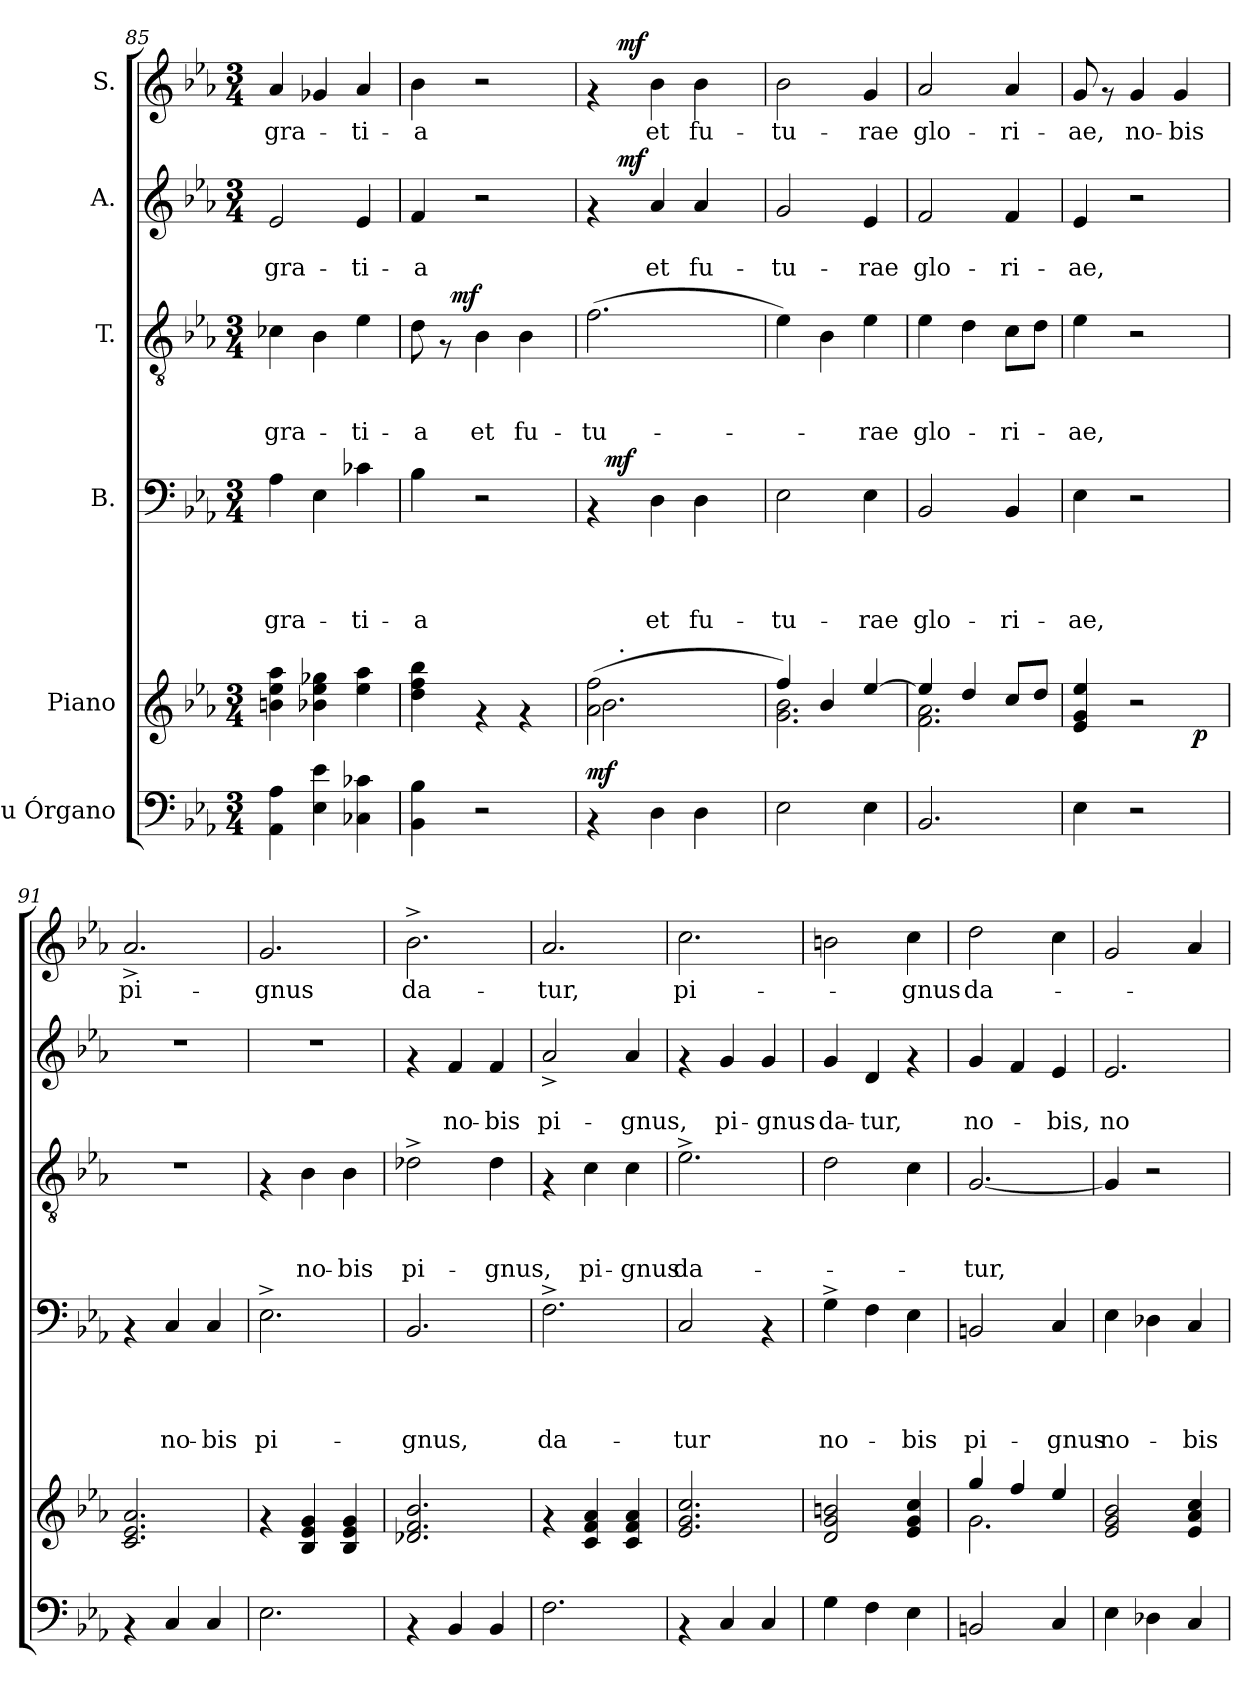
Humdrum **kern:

**kern	**dynam	**kern	**dynam	**kern	**text	**text	**text	**text	**dynam	**kern	**text	**text	**text	**dynam	**kern	**text	**text	**dynam	**kern	**text	**dynam
*part6	*part6	*part5	*part5	*part4	*part4	*part4	*part4	*part4	*part4	*part3	*part3	*part3	*part3	*part3	*part2	*part2	*part2	*part2	*part1	*part1	*part1
*staff6	*staff6	*staff5	*staff5	*staff4	*staff4	*staff4	*staff4	*staff4	*staff4	*staff3	*staff3	*staff3	*staff3	*staff3	*staff2	*staff2	*staff2	*staff2	*staff1	*staff1	*staff1
*I"u Órgano	*	*I"Piano	*	*I"B.	*	*	*	*	*	*I"T.	*	*	*	*	*I"A.	*	*	*	*I"S.	*	*
!!LO:LB:g=z
*clefF4	*	*clefG2	*	*clefF4	*	*	*	*	*	*clefGv2	*	*	*	*	*clefG2	*	*	*	*clefG2	*	*
*k[b-e-a-]	*	*k[b-e-a-]	*	*k[b-e-a-]	*	*	*	*	*	*k[b-e-a-]	*	*	*	*	*k[b-e-a-]	*	*	*	*k[b-e-a-]	*	*
*E-:	*	*E-:	*	*E-:	*	*	*	*	*	*E-:	*	*	*	*	*E-:	*	*	*	*E-:	*	*
*M3/4	*	*M3/4	*	*M3/4	*	*	*	*	*	*M3/4	*	*	*	*	*M3/4	*	*	*	*M3/4	*	*
=85	=85	=85	=85	=85	=85	=85	=85	=85	=85	=85	=85	=85	=85	=85	=85	=85	=85	=85	=85	=85	=85
!	!	!	!	!	!	!	!	!LO:LY:b	!	!	!	!	!LO:LY:b	!	!	!	!LO:LY:b	!	!	!LO:LY:b	!
4AA-\ 4A-\	.	4bn\ 4ee-\ 4aa-\	.	4A-\	.	.	.	gra-	.	4c-X\	.	.	gra-	.	2e-/	.	gra-	.	4a-/	gra-	.
4E-\ 4e-\	.	4b-X\ 4ee-\ 4gg-X\	.	4E-\	.	.	.	.	.	4B-\	.	.	.	.	.	.	.	.	4g-X/	.	.
!	!	!	!	!	!	!	!	!LO:LY:b	!	!	!	!	!LO:LY:b	!	!	!	!LO:LY:b	!	!	!LO:LY:b	!
4C-X\ 4c-X\	.	4ee-\ 4aa-\	.	4c-X\	.	.	.	-ti-	.	4e-\	.	.	-ti-	.	4e-/	.	-ti-	.	4a-/	-ti-	.
=86	=86	=86	=86	=86	=86	=86	=86	=86	=86	=86	=86	=86	=86	=86	=86	=86	=86	=86	=86	=86	=86
!	!	!	!	!	!	!	!	!LO:LY:b	!	!	!	!	!LO:LY:b	!	!	!	!LO:LY:b	!	!	!LO:LY:b	!
*	*	*	*	*	*	*	*	*	*	*^	*	*	*	*	*	*	*	*	*	*	*
4BB-\ 4B-\	.	4dd\ 4ff\ 4bb-\	.	4B-\	.	.	.	-a	.	8d\	8ryy	.	.	-a	.	4f/	.	-a	.	4b-\	-a	.
.	.	.	.	.	.	.	.	.	.	8rF	32ryy	.	.	.	.	.	.	.	.	.	.	.
!	!	!	!	!	!	!	!	!	!	!	!	!	!	!	!LO:DY:a	!	!	!	!	!	!	!
.	.	.	.	.	.	.	.	.	.	.	2ryy	.	.	.	mf	.	.	.	.	.	.	.
!	!	!	!	!	!	!	!	!	!	!	!	!	!	!LO:LY:b	!	!	!	!	!	!	!	!
2r	.	4rf	.	2r	.	.	.	.	.	4B-\	.	.	.	et	.	2r	.	.	.	2r	.	.
!	!	!	!	!	!	!	!	!	!	!	!	!	!	!LO:LY:b	!	!	!	!	!	!	!	!
.	.	4rf	.	.	.	.	.	.	.	4B-\	.	.	.	fu-	.	.	.	.	.	.	.	.
.	.	.	.	.	.	.	.	.	.	.	16.ryy	.	.	.	.	.	.	.	.	.	.	.
=87	=87	=87	=87	=87	=87	=87	=87	=87	=87	=87	=87	=87	=87	=87	=87	=87	=87	=87	=87	=87	=87	=87
*	*	*^	*	*	*	*	*	*	*	*	*	*	*	*	*	*	*	*	*	*	*	*
!	!LO:DY:a	!	!	!	!	!	!	!	!	!	!	!	!	!	!LO:LY:b	!	!	!	!	!	!	!	!
*	*	*	*^	*	*^	*	*	*	*	*	*v	*v	*	*	*	*	*^	*	*	*	*^	*	*
4rAA	mf	(>2a-\ 2ff\	2.b-\	16.ryy	.	4rAA	16ryy	.	.	.	.	.	(>2.f\	.	.	-tu-	.	4rf	16.ryy	.	.	.	4rf	16.ryy	.	.
!	!	!	!	!	!	!	!	!	!	!	!	!LO:DY:a	!	!	!	!	!	!	!	!	!	!	!	!	!	!
.	.	.	.	.	.	.	2ryy	.	.	.	.	mf	.	.	.	.	.	.	.	.	.	.	.	.	.	.
!	!	!	!	!LO:TX:a:t=.	!	!	!	!	!	!	!	!	!	!	!	!	!	!	!	!	!	!	!	!	!	!
!	!	!	!	!	!	!	!	!	!	!	!	!	!	!	!	!	!	!	!	!	!	!LO:DY:a	!	!	!	!LO:DY:a
.	.	.	.	2ryy	.	.	.	.	.	.	.	.	.	.	.	.	.	.	2ryy	.	.	mf	.	2ryy	.	mf
!	!	!	!	!	!	!	!	!	!	!	!LO:LY:b	!	!	!	!	!	!	!	!	!	!LO:LY:b	!	!	!	!LO:LY:b	!
4D\	.	.	.	.	.	4D\	.	.	.	.	et	.	.	.	.	.	.	4a-/	.	.	et	.	4b-\	.	et	.
!	!	!	!	!	!	!	!	!	!	!	!LO:LY:b	!	!	!	!	!	!	!	!	!	!LO:LY:b	!	!	!	!LO:LY:b	!
4D\	.	4ryy	.	.	.	4D\	.	.	.	.	fu-	.	.	.	.	.	.	4a-/	.	.	fu-	.	4b-\	.	fu-	.
.	.	.	.	.	.	.	8.ryy	.	.	.	.	.	.	.	.	.	.	.	.	.	.	.	.	.	.	.
.	.	.	.	8ryy	.	.	.	.	.	.	.	.	.	.	.	.	.	.	8ryy	.	.	.	.	8ryy	.	.
.	.	.	.	32ryy	.	.	.	.	.	.	.	.	.	.	.	.	.	.	32ryy	.	.	.	.	32ryy	.	.
=88	=88	=88	=88	=88	=88	=88	=88	=88	=88	=88	=88	=88	=88	=88	=88	=88	=88	=88	=88	=88	=88	=88	=88	=88	=88	=88
!	!	!	!	!	!	!	!	!	!	!	!LO:LY:b	!	!	!	!	!	!	!	!	!	!LO:LY:b	!	!	!	!LO:LY:b	!
*	*	*	*v	*v	*	*	*	*	*	*	*	*	*	*	*	*	*	*v	*v	*	*	*	*v	*v	*	*
*	*	*	*	*	*v	*v	*	*	*	*	*	*	*	*	*	*	*	*	*	*	*	*	*
2E-\	.	4ff/)	2.g\ 2.b-\	.	2E-\	.	.	.	-tu-	.	4e-\)	.	.	.	.	2g/	.	-tu-	.	2b-\	-tu-	.
.	.	4b-/	.	.	.	.	.	.	.	.	4B-\	.	.	.	.	.	.	.	.	.	.	.
!	!	!	!	!	!	!	!	!	!LO:LY:b	!	!	!	!	!LO:LY:b	!	!	!	!LO:LY:b	!	!	!LO:LY:b	!
4E-\	.	[>4ee-/	.	.	4E-\	.	.	.	-rae	.	4e-\	.	.	-rae	.	4e-/	.	-rae	.	4g/	-rae	.
=89	=89	=89	=89	=89	=89	=89	=89	=89	=89	=89	=89	=89	=89	=89	=89	=89	=89	=89	=89	=89	=89	=89
!	!	!	!	!	!	!	!	!	!LO:LY:b	!	!	!	!	!LO:LY:b	!	!	!	!LO:LY:b	!	!	!LO:LY:b	!
2.BB-/	.	4ee-/]	2.f\ 2.a-\	.	2BB-/	.	.	.	glo-	.	4e-\	.	.	glo-	.	2f/	.	glo-	.	2a-/	glo-	.
.	.	4dd/	.	.	.	.	.	.	.	.	4d\	.	.	.	.	.	.	.	.	.	.	.
!	!	!	!	!	!	!	!	!	!LO:LY:b	!	!	!	!	!LO:LY:b	!	!	!	!LO:LY:b	!	!	!LO:LY:b	!
.	.	8cc/L	.	.	4BB-/	.	.	.	-ri-	.	8c\L	.	.	-ri-	.	4f/	.	-ri-	.	4a-/	-ri-	.
.	.	8dd/J	.	.	.	.	.	.	.	.	8d\J	.	.	.	.	.	.	.	.	.	.	.
=90	=90	=90	=90	=90	=90	=90	=90	=90	=90	=90	=90	=90	=90	=90	=90	=90	=90	=90	=90	=90	=90	=90
!	!	!	!	!	!	!	!	!	!LO:LY:b	!	!	!	!	!LO:LY:b	!	!	!	!LO:LY:b	!	!	!LO:LY:b	!
4E-\	.	4e-/ 4g/ 4ee-/	2ryy	.	4E-\	.	.	.	-ae,	.	4e-\	.	.	-ae,	.	4e-/	.	-ae,	.	8g/	-ae,	.
.	.	.	.	.	.	.	.	.	.	.	.	.	.	.	.	.	.	.	.	8rf	.	.
!	!	!	!	!	!	!	!	!	!	!	!	!	!	!	!	!	!	!	!	!	!LO:LY:b	!
2r	.	2r	.	.	2r	.	.	.	.	.	2r	.	.	.	.	2r	.	.	.	4g/	no-	.
!	!	!	!	!	!	!	!	!	!	!	!	!	!	!	!	!	!	!	!	!	!LO:LY:b	!
.	.	.	16ryy	.	.	.	.	.	.	.	.	.	.	.	.	.	.	.	.	4g/	-bis	.
!	!	!	!	!LO:DY:b	!	!	!	!	!	!	!	!	!	!	!	!	!	!	!	!	!	!
.	.	.	8.ryy	p	.	.	.	.	.	.	.	.	.	.	.	.	.	.	.	.	.	.
=91	=91	=91	=91	=91	=91	=91	=91	=91	=91	=91	=91	=91	=91	=91	=91	=91	=91	=91	=91	=91	=91	=91
!	!	!	!	!	!	!	!	!	!	!	!	!	!	!	!	!	!	!	!	!	!LO:LY:b	!
*	*	*v	*v	*	*	*	*	*	*	*	*	*	*	*	*	*	*	*	*	*	*	*
4rAA	.	2.c/ 2.e-/ 2.a-/	.	4rAA	.	.	.	.	.	2.r	.	.	.	.	2.r	.	.	.	2.a-^</	pi-	.
!	!	!	!	!	!	!	!	!LO:LY:b	!	!	!	!	!	!	!	!	!	!	!	!	!
4C/	.	.	.	4C/	.	.	.	no-	.	.	.	.	.	.	.	.	.	.	.	.	.
!	!	!	!	!	!	!	!	!LO:LY:b	!	!	!	!	!	!	!	!	!	!	!	!	!
4C/	.	.	.	4C/	.	.	.	-bis	.	.	.	.	.	.	.	.	.	.	.	.	.
=92	=92	=92	=92	=92	=92	=92	=92	=92	=92	=92	=92	=92	=92	=92	=92	=92	=92	=92	=92	=92	=92
!	!	!	!	!	!	!	!	!LO:LY:b	!	!	!	!	!	!	!	!	!	!	!	!LO:LY:b	!
2.E-\	.	4rf	.	2.E-^>\	.	.	.	pi-	.	4rF	.	.	.	.	2.r	.	.	.	2.g/	-gnus	.
!	!	!	!	!	!	!	!	!	!	!	!	!	!LO:LY:b	!	!	!	!	!	!	!	!
.	.	4B-/ 4e-/ 4g/	.	.	.	.	.	.	.	4B-\	.	.	no-	.	.	.	.	.	.	.	.
!	!	!	!	!	!	!	!	!	!	!	!	!	!LO:LY:b	!	!	!	!	!	!	!	!
.	.	4B-/ 4e-/ 4g/	.	.	.	.	.	.	.	4B-\	.	.	-bis	.	.	.	.	.	.	.	.
!!LO:PB:g=z
=93	=93	=93	=93	=93	=93	=93	=93	=93	=93	=93	=93	=93	=93	=93	=93	=93	=93	=93	=93	=93	=93
!	!	!	!	!	!	!	!	!LO:LY:b	!	!	!	!	!LO:LY:b	!	!	!	!	!	!	!LO:LY:b	!
4rAA	.	2.d-X/ 2.f/ 2.b-/	.	2.BB-/	.	.	.	-gnus,	.	2d-X^>\	.	.	pi-	.	4rf	.	.	.	2.b-^>\	da-	.
!	!	!	!	!	!	!	!	!	!	!	!	!	!	!	!	!	!LO:LY:b	!	!	!	!
4BB-/	.	.	.	.	.	.	.	.	.	.	.	.	.	.	4f/	.	no-	.	.	.	.
!	!	!	!	!	!	!	!	!	!	!	!	!	!LO:LY:b	!	!	!	!LO:LY:b	!	!	!	!
4BB-/	.	.	.	.	.	.	.	.	.	4d-\	.	.	-gnus,	.	4f/	.	-bis	.	.	.	.
=94	=94	=94	=94	=94	=94	=94	=94	=94	=94	=94	=94	=94	=94	=94	=94	=94	=94	=94	=94	=94	=94
!	!	!	!	!	!	!	!	!LO:LY:b	!	!	!	!	!	!	!	!	!LO:LY:b	!	!	!LO:LY:b	!
2.F\	.	4rf	.	2.F^>\	.	.	.	da-	.	4rF	.	.	.	.	2a-^</	.	pi-	.	2.a-/	-tur,	.
!	!	!	!	!	!	!	!	!	!	!	!	!	!LO:LY:b	!	!	!	!	!	!	!	!
.	.	4c/ 4f/ 4a-/	.	.	.	.	.	.	.	4c\	.	.	pi-	.	.	.	.	.	.	.	.
!	!	!	!	!	!	!	!	!	!	!	!	!	!LO:LY:b	!	!	!	!LO:LY:b	!	!	!	!
.	.	4c/ 4f/ 4a-/	.	.	.	.	.	.	.	4c\	.	.	-gnus	.	4a-/	.	-gnus,	.	.	.	.
=95	=95	=95	=95	=95	=95	=95	=95	=95	=95	=95	=95	=95	=95	=95	=95	=95	=95	=95	=95	=95	=95
!	!	!	!	!	!	!	!	!LO:LY:b	!	!	!	!	!LO:LY:b	!	!	!	!	!	!	!LO:LY:b	!
4rAA	.	2.e-/ 2.g/ 2.cc/	.	2C/	.	.	.	-tur	.	2.e-^>\	.	.	da-	.	4rf	.	.	.	2.cc\	pi-	.
!	!	!	!	!	!	!	!	!	!	!	!	!	!	!	!	!	!LO:LY:b	!	!	!	!
4C/	.	.	.	.	.	.	.	.	.	.	.	.	.	.	4g/	.	pi-	.	.	.	.
!	!	!	!	!	!	!	!	!	!	!	!	!	!	!	!	!	!LO:LY:b	!	!	!	!
4C/	.	.	.	4rAA	.	.	.	.	.	.	.	.	.	.	4g/	.	-gnus	.	.	.	.
=96	=96	=96	=96	=96	=96	=96	=96	=96	=96	=96	=96	=96	=96	=96	=96	=96	=96	=96	=96	=96	=96
!	!	!	!	!	!	!	!	!LO:LY:b	!	!	!	!	!	!	!	!	!LO:LY:b	!	!	!	!
4G\	.	2d/ 2g/ 2bn/	.	4G^>\	.	.	.	no-	.	2d\	.	.	.	.	4g/	.	da-	.	2bn\	.	.
!	!	!	!	!	!	!	!	!	!	!	!	!	!	!	!	!	!LO:LY:b	!	!	!	!
4F\	.	.	.	4F\	.	.	.	.	.	.	.	.	.	.	4d/	.	-tur,	.	.	.	.
!	!	!	!	!	!	!	!	!LO:LY:b	!	!	!	!	!	!	!	!	!	!	!	!LO:LY:b	!
4E-\	.	4e-/ 4g/ 4cc/	.	4E-\	.	.	.	-bis	.	4c\	.	.	.	.	4rf	.	.	.	4cc\	-gnus	.
=97	=97	=97	=97	=97	=97	=97	=97	=97	=97	=97	=97	=97	=97	=97	=97	=97	=97	=97	=97	=97	=97
*	*	*^	*	*	*	*	*	*	*	*	*	*	*	*	*	*	*	*	*	*	*
!	!	!	!	!	!	!	!	!	!LO:LY:b	!	!	!	!	!LO:LY:b	!	!	!	!LO:LY:b	!	!	!LO:LY:b	!
2BBn/	.	4gg/	2.g\	.	2BBn/	.	.	.	pi-	.	[>2.G/	.	.	-tur,	.	4g/	.	no-	.	2dd\	da-	.
.	.	4ff/	.	.	.	.	.	.	.	.	.	.	.	.	.	4f/	.	.	.	.	.	.
!	!	!	!	!	!	!	!	!	!LO:LY:b	!	!	!	!	!	!	!	!	!LO:LY:b	!	!	!	!
4C/	.	4ee-/	.	.	4C/	.	.	.	-gnus	.	.	.	.	.	.	4e-/	.	-bis,	.	4cc\	.	.
*	*	*v	*v	*	*	*	*	*	*	*	*	*	*	*	*	*	*	*	*	*	*	*
=98	=98	=98	=98	=98	=98	=98	=98	=98	=98	=98	=98	=98	=98	=98	=98	=98	=98	=98	=98	=98	=98
!	!	!	!	!	!	!	!	!LO:LY:b	!	!	!	!	!	!	!	!	!LO:LY:b	!	!	!	!
4E-\	.	2e-/ 2g/ 2b-/	.	4E-\	.	.	.	no-	.	4G/]	.	.	.	.	2.e-/	.	no-	.	2g/	.	.
4D-X\	.	.	.	4D-X\	.	.	.	.	.	2r	.	.	.	.	.	.	.	.	.	.	.
!	!	!	!	!	!	!	!	!LO:LY:b	!	!	!	!	!	!	!	!	!	!	!	!	!
4C/	.	4e-/ 4a-/ 4cc/	.	4C/	.	.	.	-bis	.	.	.	.	.	.	.	.	.	.	4a-/	.	.
=	=	=	=	=	=	=	=	=	=	=	=	=	=	=	=	=	=	=	=	=	=
*-	*-	*-	*-	*-	*-	*-	*-	*-	*-	*-	*-	*-	*-	*-	*-	*-	*-	*-	*-	*-	*-
